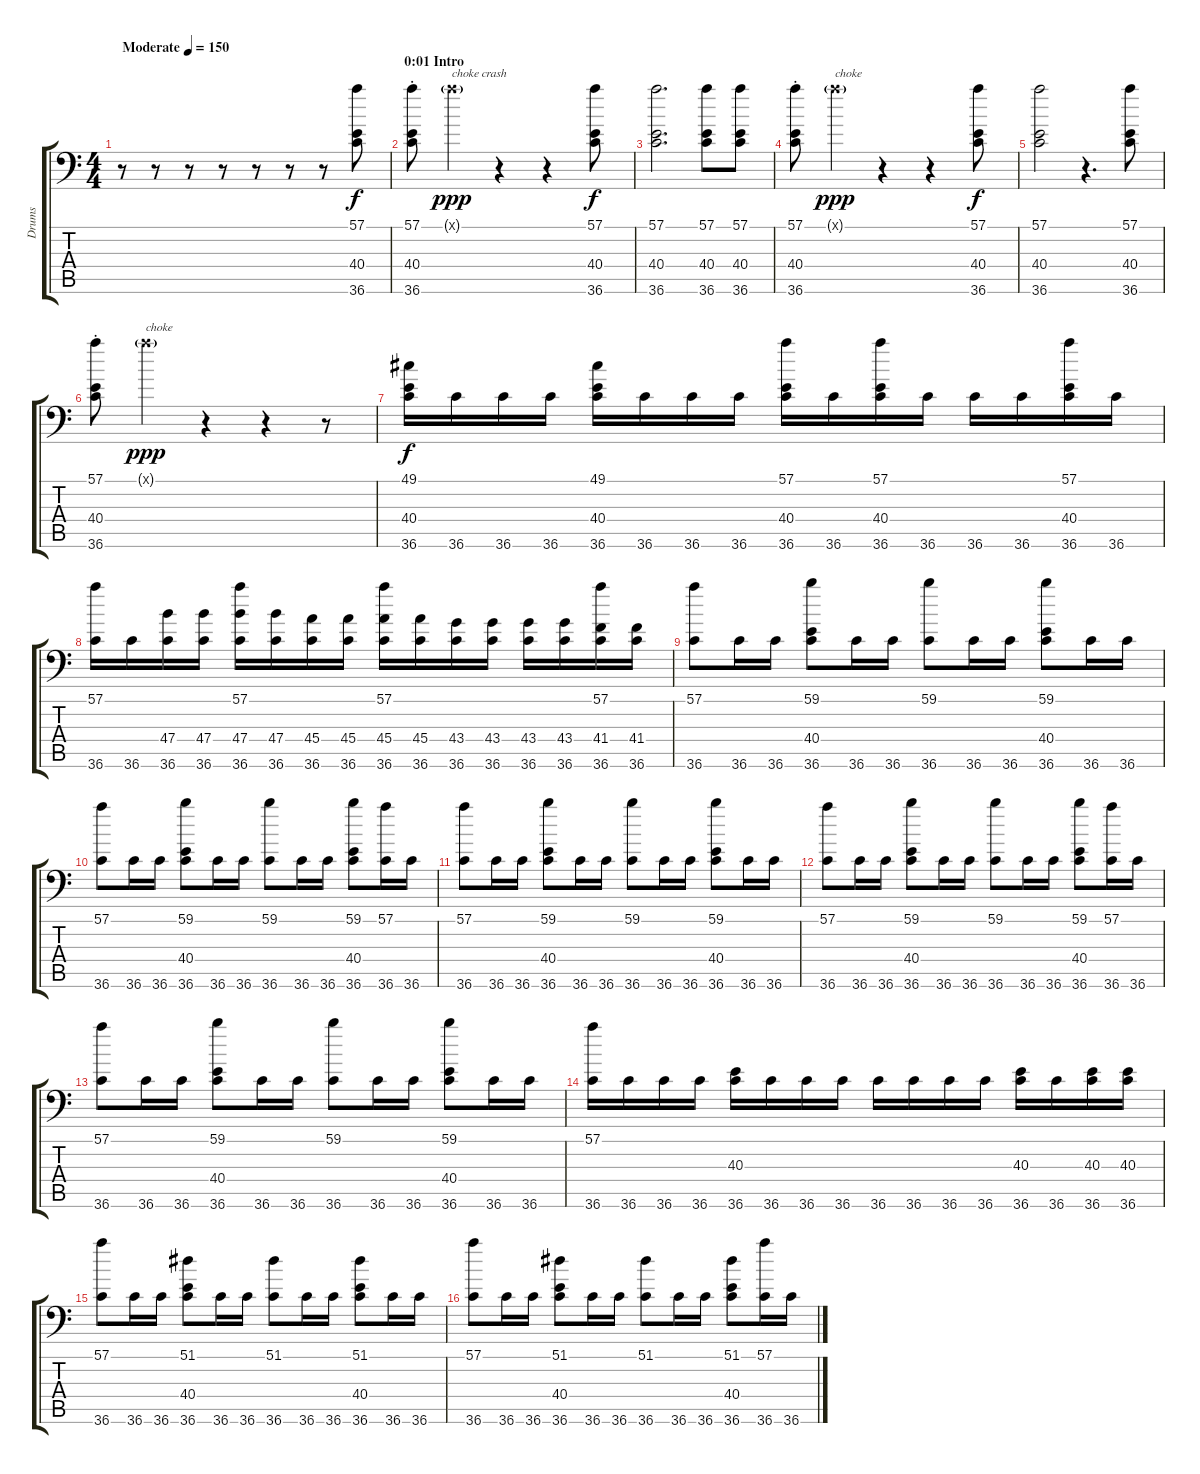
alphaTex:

\track ("Drums" "Drums") {instrument acousticgrandpiano}
\staff {score tabs}
\tuning (C-1 C-1 C-1 C-1 C-1 C-1) {hide}
\ts (4 4)
\tempo (150 "Moderate")
\clef f4
\ks c
r.8{dy f instrument acousticgrandpiano} r.8 r.8 r.8 r.8 r.8 r.8 (57.1 40.4 36.6).8 |
\section ("" "0:01 Intro")
(57.1{st} 40.4 36.6).8 57.1{g x}.4{txt "choke crash" dy ppp} r.4 r.4 (57.1 40.4 36.6).8{dy f} |
(57.1 40.4 36.6).2{d} (57.1 40.4 36.6).8 (57.1 40.4 36.6).8 |
(57.1{st} 40.4 36.6).8 57.1{g x}.4{txt "choke" dy ppp} r.4 r.4 (57.1 40.4 36.6).8{dy f} |
(57.1 40.4 36.6).2 r.4{d} (57.1 40.4 36.6).8 |
(57.1{st} 40.4 36.6).8 57.1{g x}.4{txt "choke" dy ppp} r.4 r.4 r.8 |
(49.1 40.4 36.6).16{dy f} 36.6.16 36.6.16 36.6.16 (49.1 40.4 36.6).16 36.6.16 36.6.16 36.6.16 (57.1 40.4 36.6).16 36.6.16 (57.1 40.4 36.6).16 36.6.16 36.6.16 36.6.16 (57.1 40.4 36.6).16 36.6.16 |
(57.1 36.6).16 36.6.16 (47.4 36.6).16 (47.4 36.6).16 (57.1 47.4 36.6).16 (47.4 36.6).16 (45.4 36.6).16 (45.4 36.6).16 (57.1 45.4 36.6).16 (45.4 36.6).16 (43.4 36.6).16 (43.4 36.6).16 (43.4 36.6).16 (43.4 36.6).16 (57.1 41.4 36.6).16 (41.4 36.6).16 |
(57.1 36.6).8 36.6.16 36.6.16 (59.1 40.4 36.6).8 36.6.16 36.6.16 (59.1 36.6).8 36.6.16 36.6.16 (59.1 40.4 36.6).8 36.6.16 36.6.16 |
(57.1 36.6).8 36.6.16 36.6.16 (59.1 40.4 36.6).8 36.6.16 36.6.16 (59.1 36.6).8 36.6.16 36.6.16 (59.1 40.4 36.6).8 (57.1 36.6).16 36.6.16 |
(57.1 36.6).8 36.6.16 36.6.16 (59.1 40.4 36.6).8 36.6.16 36.6.16 (59.1 36.6).8 36.6.16 36.6.16 (59.1 40.4 36.6).8 36.6.16 36.6.16 |
(57.1 36.6).8 36.6.16 36.6.16 (59.1 40.4 36.6).8 36.6.16 36.6.16 (59.1 36.6).8 36.6.16 36.6.16 (59.1 40.4 36.6).8 (57.1 36.6).16 36.6.16 |
(57.1 36.6).8 36.6.16 36.6.16 (59.1 40.4 36.6).8 36.6.16 36.6.16 (59.1 36.6).8 36.6.16 36.6.16 (59.1 40.4 36.6).8 36.6.16 36.6.16 |
(57.1 36.6).16 36.6.16 36.6.16 36.6.16 (40.3 36.6).16 36.6.16 36.6.16 36.6.16 36.6.16 36.6.16 36.6.16 36.6.16 (40.3 36.6).16 36.6.16 (40.3 36.6).16 (40.3 36.6).16 |
(57.1 36.6).8 36.6.16 36.6.16 (51.1 40.4 36.6).8 36.6.16 36.6.16 (51.1 36.6).8 36.6.16 36.6.16 (51.1 40.4 36.6).8 36.6.16 36.6.16 |
(57.1 36.6).8 36.6.16 36.6.16 (51.1 40.4 36.6).8 36.6.16 36.6.16 (51.1 36.6).8 36.6.16 36.6.16 (51.1 40.4 36.6).8 (57.1 36.6).16 36.6.16
